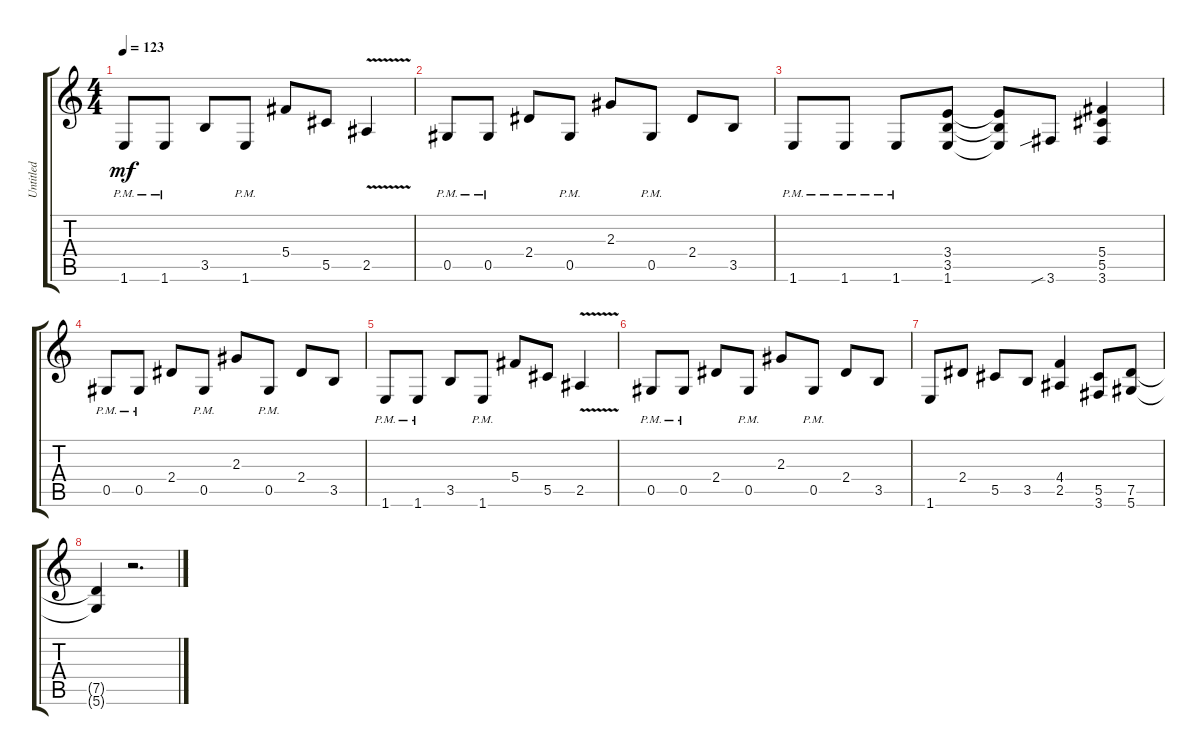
\track ("Untitled" "Untitled") {instrument distortionguitar}
\staff {score tabs}
\tuning (Eb4 Bb3 Gb3 Db3 Ab2 Eb2) {hide}
\ts (4 4)
\tempo 123
\clef g2
\ks c
1.6{pm}.8{dy mf} 1.6{pm}.8 3.5.8 1.6{pm}.8 5.4.8 5.5.8 2.5{v}.4 |
0.5{pm}.8 0.5{pm}.8 2.4.8 0.5{pm}.8 2.3.8 0.5{pm}.8 2.4.8 3.5.8 |
1.6{pm}.8 1.6{pm}.8 1.6{pm}.8 (3.4 3.5 1.6).8 (3.4{t} 3.5{t} 1.6{t}).8 3.6{sib}.8 (5.4 5.5 3.6).4 |
0.5{pm}.8 0.5{pm}.8 2.4.8 0.5{pm}.8 2.3.8 0.5{pm}.8 2.4.8 3.5.8 |
1.6{pm}.8 1.6{pm}.8 3.5.8 1.6{pm}.8 5.4.8 5.5.8 2.5{v}.4 |
0.5{pm}.8 0.5{pm}.8 2.4.8 0.5{pm}.8 2.3.8 0.5{pm}.8 2.4.8 3.5.8 |
1.6.8 2.4.8 5.5.8 3.5.8 (4.4 2.5).4 (5.5 3.6).8 (7.5 5.6).8 |
(7.5{t} 5.6{t}).4 r.2{d}
